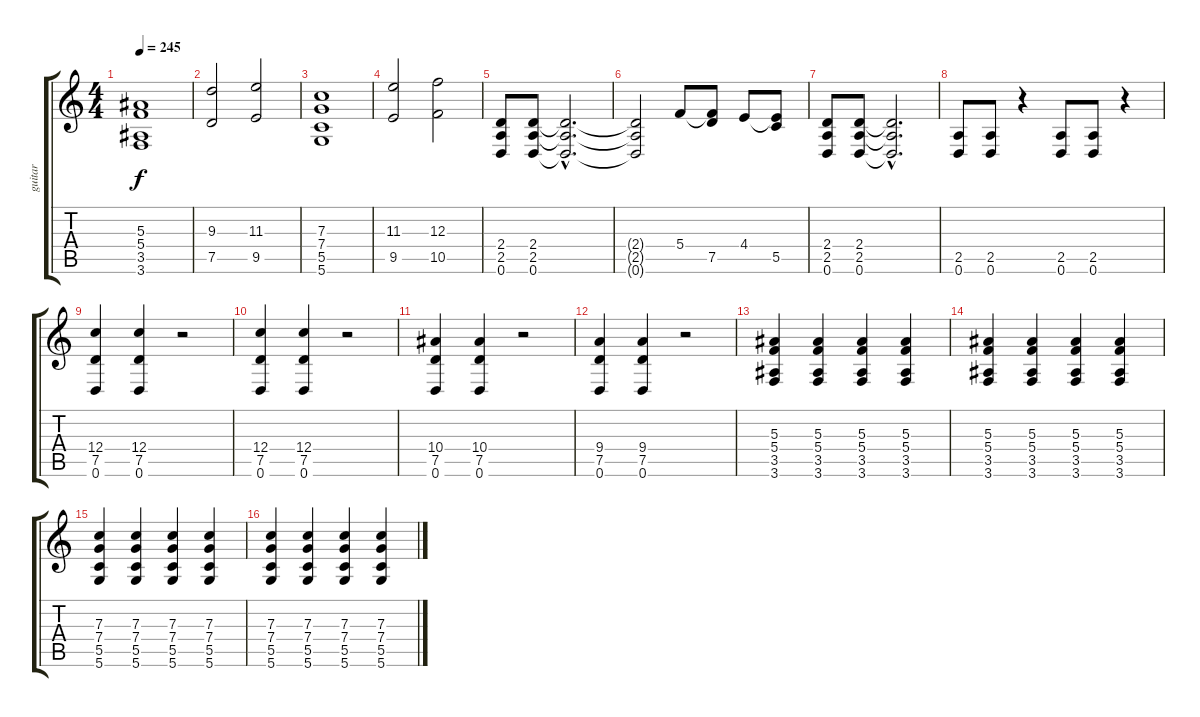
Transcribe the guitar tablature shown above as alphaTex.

\track ("guitar" "guitar") {instrument distortionguitar}
\staff {score tabs}
\tuning (D4 A3 F3 C3 G2 D2) {hide}
\ts (4 4)
\tempo 245
\clef g2
\ks c
(5.3 5.4 3.5 3.6).1{dy f} |
(9.3 7.5).2 (11.3 9.5).2 |
(7.3 7.4 5.5 5.6).1 |
(11.3 9.5).2 (12.3 10.5).2 |
(2.4 2.5 0.6).8 (2.4 2.5 0.6).8 (2.4{hac t} 2.5{hac t} 0.6{hac t}).2{d} |
(2.4{t} 2.5{t} 0.6{t}).2 5.4.8 (5.4{t} 7.5).8 4.4.8 (4.4{t} 5.5).8 |
(2.4 2.5 0.6).8 (2.4 2.5 0.6).8 (2.4{hac t} 2.5{hac t} 0.6{hac t}).2{d} |
(2.5 0.6).8 (2.5 0.6).8 r.4 (2.5 0.6).8 (2.5 0.6).8 r.4 |
(12.4 7.5 0.6).4 (12.4 7.5 0.6).4 r.2 |
(12.4 7.5 0.6).4 (12.4 7.5 0.6).4 r.2 |
(10.4 7.5 0.6).4 (10.4 7.5 0.6).4 r.2 |
(9.4 7.5 0.6).4 (9.4 7.5 0.6).4 r.2 |
(5.3 5.4 3.5 3.6).4 (5.3 5.4 3.5 3.6).4 (5.3 5.4 3.5 3.6).4 (5.3 5.4 3.5 3.6).4 |
(5.3 5.4 3.5 3.6).4 (5.3 5.4 3.5 3.6).4 (5.3 5.4 3.5 3.6).4 (5.3 5.4 3.5 3.6).4 |
(7.3 7.4 5.5 5.6).4 (7.3 7.4 5.5 5.6).4 (7.3 7.4 5.5 5.6).4 (7.3 7.4 5.5 5.6).4 |
(7.3 7.4 5.5 5.6).4 (7.3 7.4 5.5 5.6).4 (7.3 7.4 5.5 5.6).4 (7.3 7.4 5.5 5.6).4
